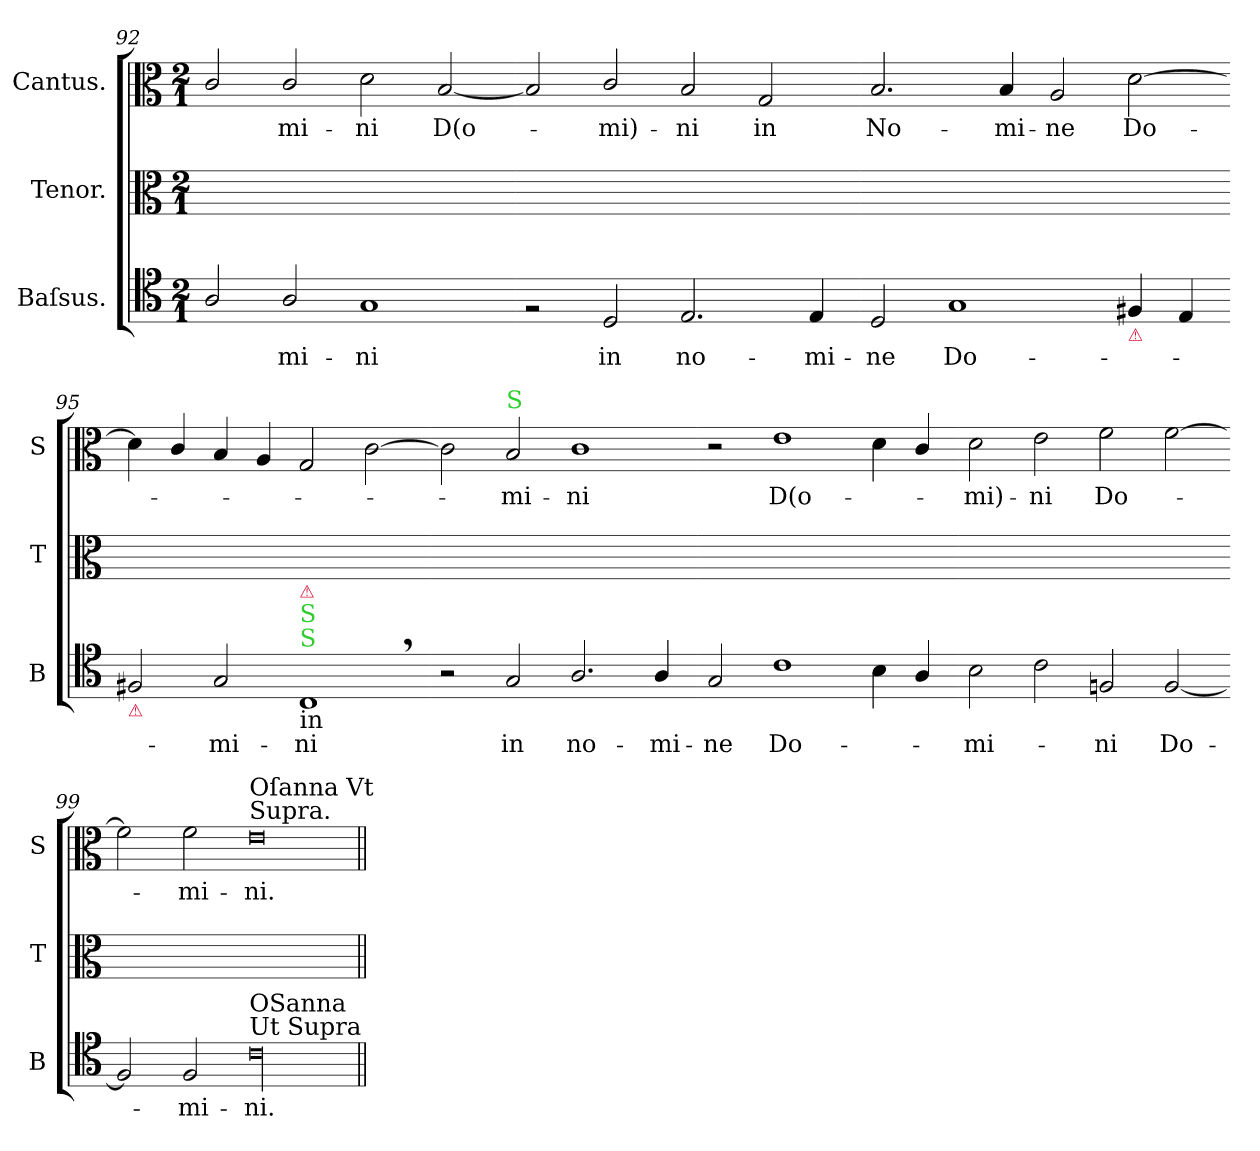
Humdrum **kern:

**kern	**text	**kern	**kern	**text
*part3	*part3	*part2	*part1	*part1
*staff3	*staff3	*staff2	*staff1	*staff1
*I"Baſsus.	*	*I"Tenor.	*I"Cantus.	*
*I'B	*	*I'T	*I'S	*
*clefC4	*	*clefC3	*clefC3	*
*k[]	*	*k[]	*k[]	*
*M2/1	*	*M2/1	*M2/1	*
=92	=92	=92	=92	=92
2A/	.	0ryy	2c/	.
!	!LO:LY:i	!	!	!
2A/	-mi-	.	2c/	-mi-
!	!LO:LY:i	!	!	!
1G	-ni	.	2d\	-ni
.	.	.	[2B/	D(o-
=93-	=93-	=93-	=93-	=93-
2rF	.	0ryy	2B/]	.
2D/	in	.	2c/	-mi)-
2.E/	no-	.	2B/	-ni
.	.	.	2G/	in
4E/	-mi-	.	.	.
=94-	=94-	=94-	=94-	=94-
2D/	-ne	0ryy	2.B/	No-
1G	Do-	.	.	.
.	.	.	4B/	-mi-
.	.	.	2A/	-ne
!LO:TX:b:color=crimson:t=⚠	!	!	!	!
4F#X/	.	.	[2d\	Do-
4E/	.	.	.	.
=95-	=95-	=95-	=95-	=95-
!LO:TX:b:color=crimson:t=⚠	!	!	!	!
2F#X/	.	0ryy	4d\]	.
.	.	.	4c/	.
2G/	mi-	.	4B/	.
.	.	.	4A/	.
!LO:TX:a:color=limegreen:t=S	!	!	!	!
!LO:TX:b:t=in	!	!	!	!
!LO:TX:a:color=limegreen:t=S	!	!	!	!
!LO:TX:a:color=crimson:t=⚠	!	!	!	!
1C,<	-ni	.	2G/	.
.	.	.	[2c\	.
=96-	=96-	=96-	=96-	=96-
2r	.	0ryy	2c\]	.
!	!	!	!LO:TX:a:color=limegreen:t=S	!
2G/	in	.	2B/	-mi-
2.A/	no-	.	1c	-ni
4A/	-mi-	.	.	.
=97-	=97-	=97-	=97-	=97-
2G/	-ne	0ryy	2r	.
1c	Do-	.	1e	D(o-
4B\	.	.	4d\	.
4A/	.	.	4c/	.
=98-	=98-	=98-	=98-	=98-
2B\	-mi-	0ryy	2d\	-mi)-
2c\	.	.	2e\	-ni
2Fn/	-ni	.	2f\	Do-
[2F/	Do-	.	[2f\	.
=99-	=99-	=99-	=99-	=99-
2F/]	.	0ryy	2f\]	.
2F/	-mi-	.	2f\	-mi-
!	!	!	!LO:TX:a:t=Oſanna Vt\nSupra.	!
!LO:TX:a:t=OSanna\nUt Supra	!	!	!	!
!LO:N:vis=00	!	!	!LO:N:vis=0	!
1c	-ni.	.	1e	-ni.
=||	=||	=||	=||	=||
*-	*-	*-	*-	*-
